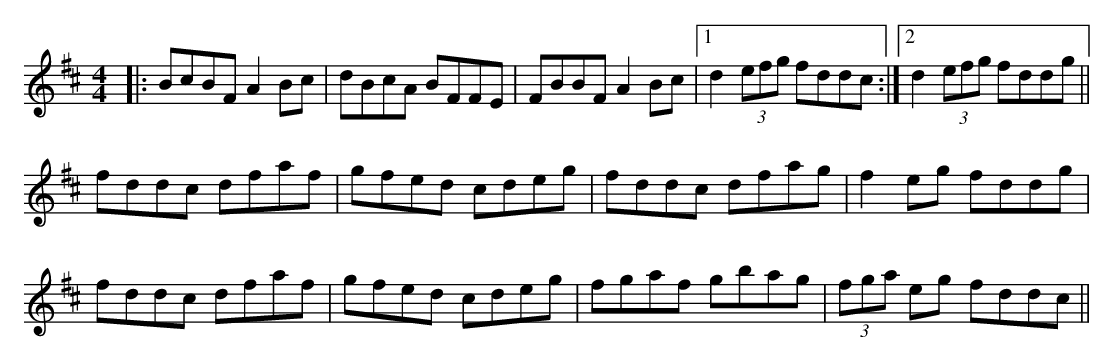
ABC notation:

X:1
M:4/4
K:D
|:BcBF A2Bc|dBcA BFFE|FBBF A2Bc|1 d2 (3efg fddc:|2 d2 (3efg fddg||
fddc dfaf|gfed cdeg|fddc dfag|f2eg fddg|
fddc dfaf|gfed cdeg|fgaf gbag|(3fga eg fddc||
